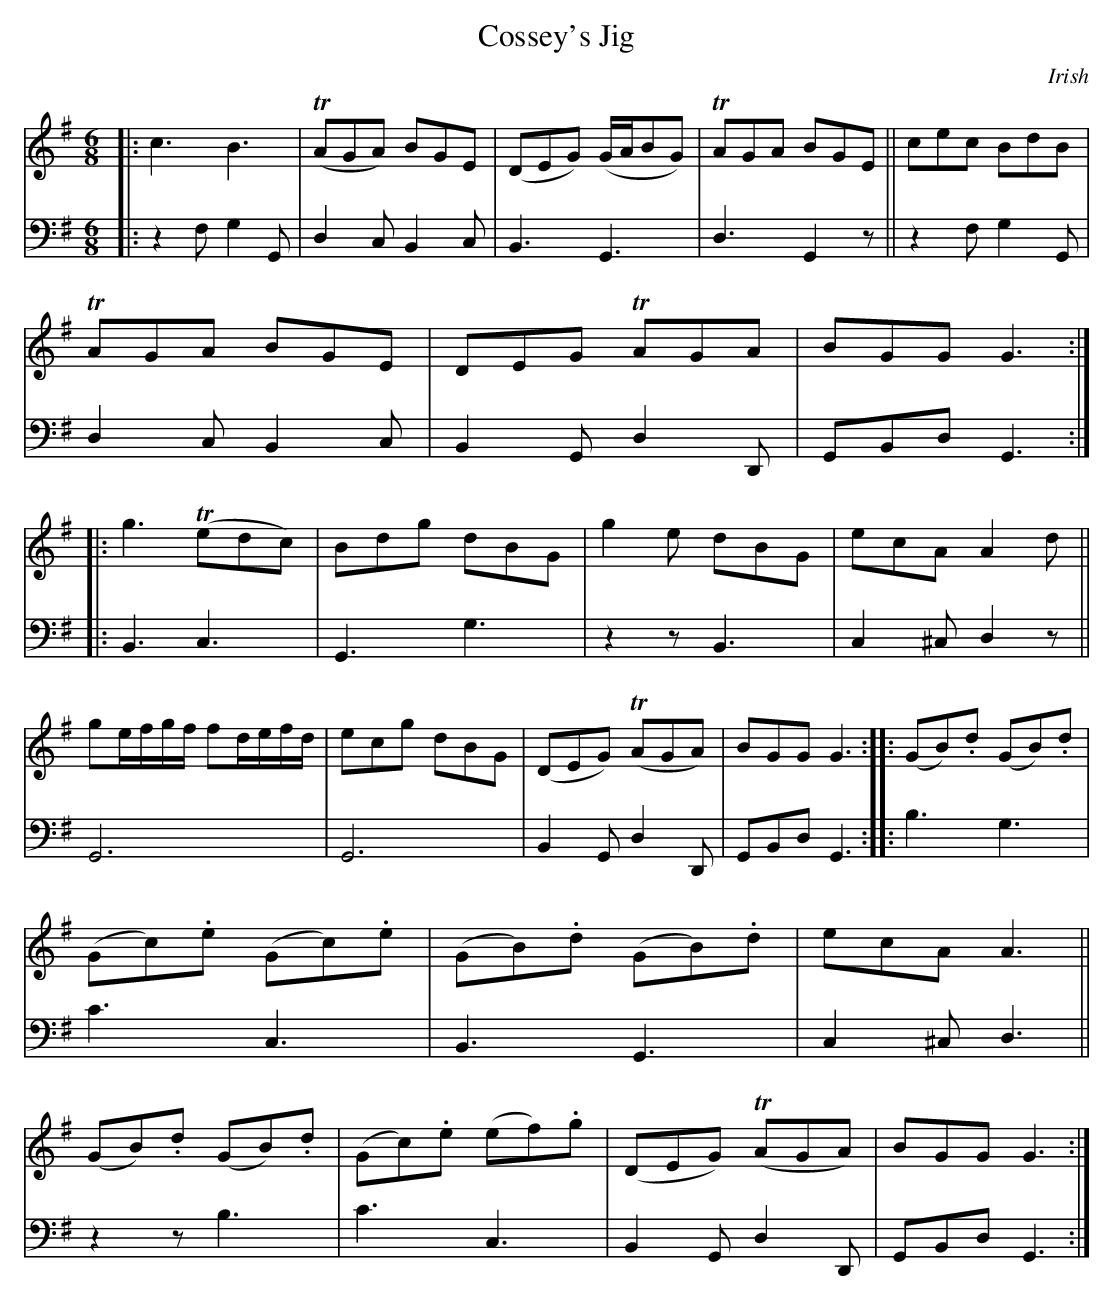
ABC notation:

X:1
T: Cossey's Jig
O: Irish
M: 6/8
L: 1/8
K: G
V: 1 staves=2
|:\
c3 B3 | (TAGA) BGE | (DEG) (G/A/BG) | TAGA BGE ||\
cec BdB | TAGA BGE | DEG TAGA | BGG G3 ::\
g3 (Tedc) | Bdg dBG | g2e dBG | ecA A2d ||
ge/f/g/f/ fd/e/f/d/ | ecg dBG | (DEG) (TAGA) | BGG G3 ::\
(GB).d (GB).d | (Gc).e (Gc).e | (GB).d (GB).d | ecA A3 ||\
(GB).d (GB).d | (Gc).e (ef).g | (DEG) (TAGA) | BGG G3 :|
V: 2 clef=bass middle=d
|:\
z2f g2G | d2c B2c | B3 G3 | d3 G2z || z2f g2G | d2c B2c | B2G d2D | GBd G3 ::
B3 c3 | G3 g3 | z2z B3 | c2^c d2z || G6 | G6 |B2G d2D | GBd G3 ::
b3 g3 | c'3 c3 | B3 G3 | c2^c d3 || z2z b3 | c'3 c3 | B2G d2D | GBd G3 :|
